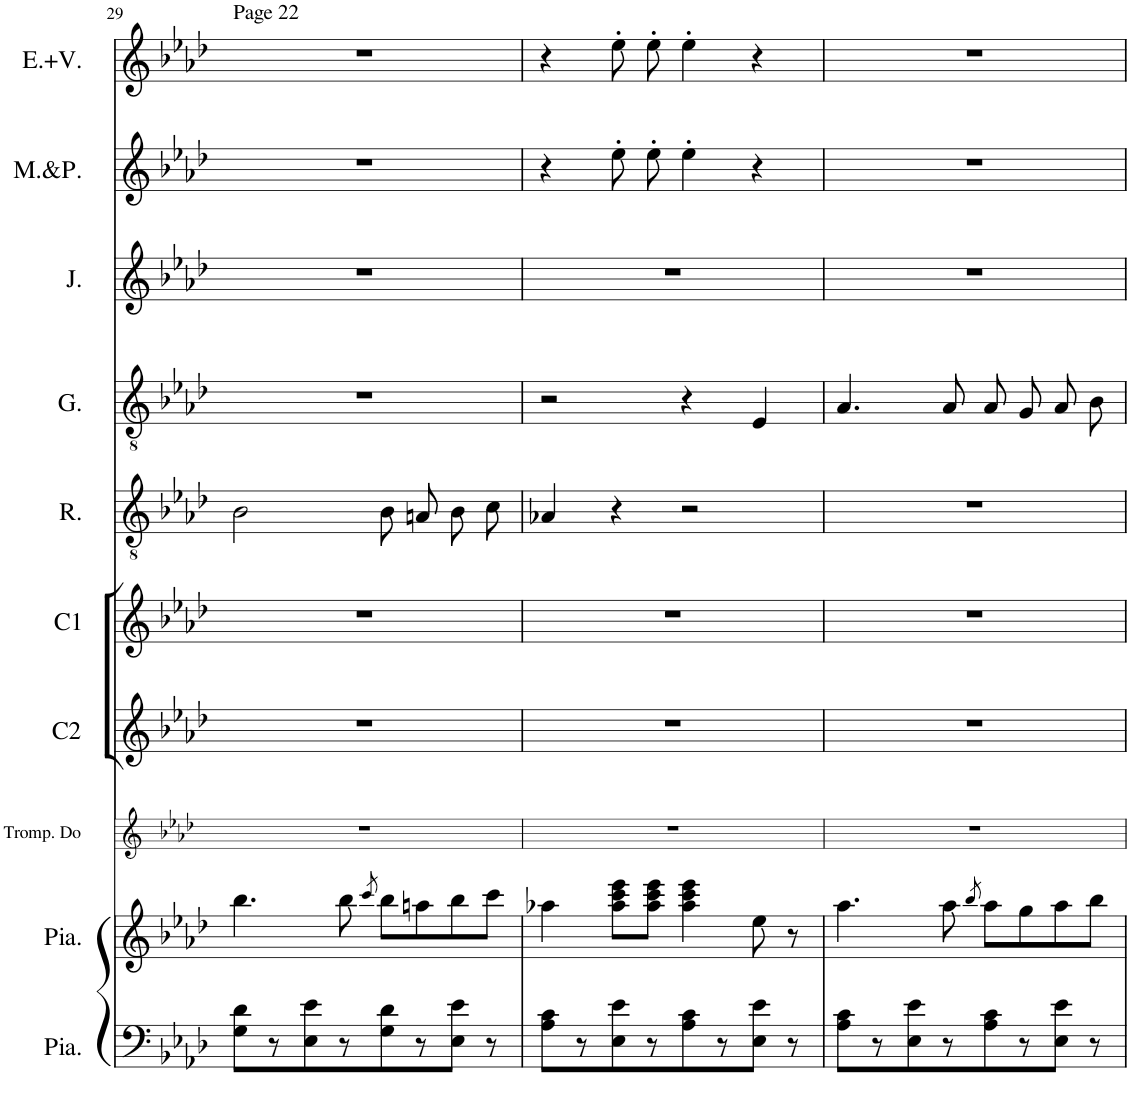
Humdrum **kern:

**kern	**kern	**kern	**kern	**kern	**kern	**kern	**kern	**kern	**kern
*part10	*part9	*part8	*part7	*part6	*part5	*part4	*part3	*part2	*part1
*staff10	*staff9	*staff8	*staff7	*staff6	*staff5	*staff4	*staff3	*staff2	*staff1
*I"Piano	*I"Piano	*I"Trompette en Do	*I"Choeur2	*I"Choeur1	*I"Raphaël	*I"Galuchet	*I"Jeanne	*I"Mariette, Pauline	*I"Emma, virginie
*I'Pia.	*I'Pia.	*I'Tromp. Do	*I'C2	*I'C1	*I'R.	*I'G.	*I'J.	*	*I'E.+V.
!!LO:PB:g=z
*clefF4	*clefG2	*clefG2	*clefG2	*clefG2	*clefGv2	*clefGv2	*clefG2	*clefG2	*clefG2
*	*	*Trd1c2	*Trd4c7	*	*Trd8c14	*Trd8c14	*	*Trd1c2	*
*k[b-e-a-d-]	*k[b-e-a-d-]	*k[b-e-a-d-]	*k[b-e-a-d-]	*k[b-e-a-d-]	*k[b-e-a-d-]	*k[b-e-a-d-]	*k[b-e-a-d-]	*k[b-e-a-d-]	*k[b-e-a-d-]
*M4/4	*M4/4	*M4/4	*M4/4	*M4/4	*M4/4	*M4/4	*M4/4	*M4/4	*M4/4
*met(c)	*met(c)	*met(c)	*met(c)	*met(c)	*met(c)	*met(c)	*met(c)	*met(c)	*met(c)
=29	=29	=29	=29	=29	=29	=29	=29	=29	=29
!	!	!	!	!	!	!	!	!	!LO:TX:a:t=Page 22
8G\ 8d-\L	4.bb-\	1r	1r	1r	2B-\	1r	1r	1r	1r
8r	.	.	.	.	.	.	.	.	.
8E-\ 8e-\	.	.	.	.	.	.	.	.	.
8r	8bb-\	.	.	.	.	.	.	.	.
.	8qccc/	.	.	.	.	.	.	.	.
8G\ 8d-\	8bb-\L	.	.	.	8B-/L	.	.	.	.
8r	8aan\	.	.	.	8An/J	.	.	.	.
8E-\ 8e-\J	8bb-\	.	.	.	8B-\L	.	.	.	.
8r	8ccc\J	.	.	.	8c\J	.	.	.	.
=30	=30	=30	=30	=30	=30	=30	=30	=30	=30
8A-\ 8c\L	4aa-X\	1r	1r	1r	4A-X/	2r	1r	4r	4r
8r	.	.	.	.	.	.	.	.	.
8E-\ 8e-\	8aa-\ 8ccc\ 8eee-\L	.	.	.	4r	.	.	8ee-'\L	8ee-'\L
8r	8aa-\ 8ccc\ 8eee-\J	.	.	.	.	.	.	8ee-'\J	8ee-'\J
8A-\ 8c\	4aa-\ 4ccc\ 4eee-\	.	.	.	2r	4r	.	4ee-'\	4ee-'\
8r	.	.	.	.	.	.	.	.	.
8E-\ 8e-\J	8ee-\	.	.	.	.	4E-/	.	4r	4r
8r	8r	.	.	.	.	.	.	.	.
=31	=31	=31	=31	=31	=31	=31	=31	=31	=31
8A-\ 8c\L	4.aa-\	1r	1r	1r	1r	4.A-/	1r	1r	1r
8r	.	.	.	.	.	.	.	.	.
8E-\ 8e-\	.	.	.	.	.	.	.	.	.
8r	8aa-\	.	.	.	.	8A-/	.	.	.
.	8qbb-/	.	.	.	.	.	.	.	.
8A-\ 8c\	8aa-\L	.	.	.	.	8A-/L	.	.	.
8r	8gg\	.	.	.	.	8G/J	.	.	.
8E-\ 8e-\J	8aa-\	.	.	.	.	8A-/L	.	.	.
8r	8bb-\J	.	.	.	.	8B-/J	.	.	.
=	=	=	=	=	=	=	=	=	=
*-	*-	*-	*-	*-	*-	*-	*-	*-	*-
